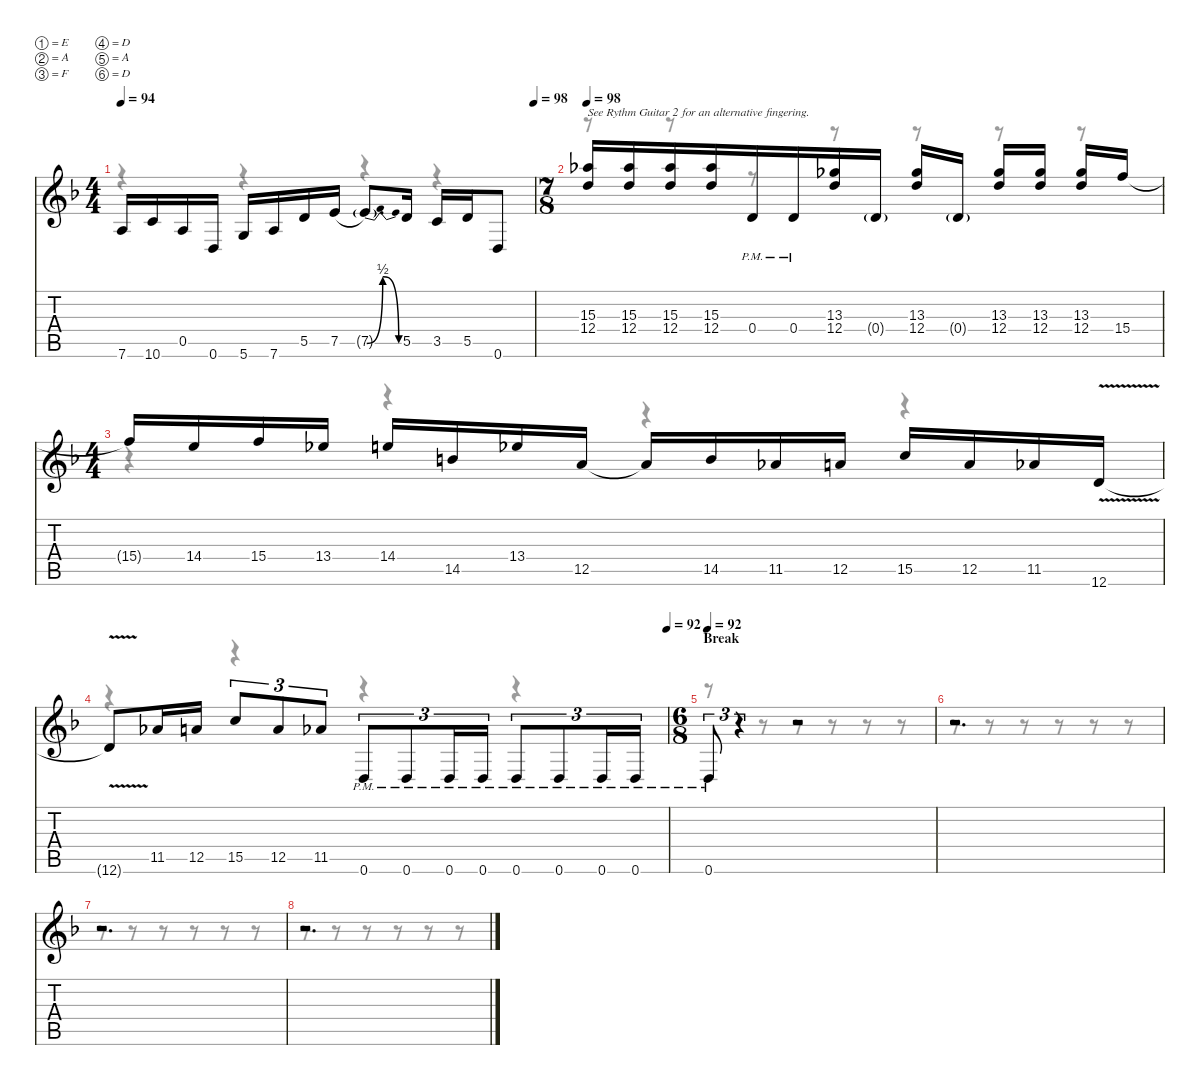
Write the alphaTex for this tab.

\defaultSystemsLayout 4
\hideDynamics
\bracketExtendMode nobrackets
\singleTrackTrackNamePolicy hidden
\multiTrackTrackNamePolicy hidden
\otherSystemsTrackNameOrientation horizontal
\track ("M. Akerfeldt" "dist.guit.") {defaultSystemsLayout 4 instrument distortionguitar}
\staff {score tabs}
\tuning (E4 A3 F3 D3 A2 D2)
\voice
\ts (4 4)
\tempo 94
\tempo (98 1)
\clef g2
\ks dminor
7.6{acc forcenatural}.16{dy ff beam Up} 10.6{acc forcenatural}.16{beam Up} 0.5{acc forcenatural}.16{beam Up} 0.6{acc forcenatural}.16{beam Up} 5.6{acc forcenatural}.16{beam Up} 7.6{acc forcenatural}.16{beam Up} 5.5{acc forcenatural}.16{beam Up} 7.5{be (hold 0 0 60 0) acc forcenatural}.16{beam Up} 7.5{be (bendrelease 0 0 30 2 30 2 60 0) t acc forcenatural}.8{d beam Up} 5.5{acc forcenatural}.16{beam Up} 3.5{acc forcenatural}.16{beam Up} 5.5{acc forcenatural}.16{beam Up} 0.6{acc forcenatural}.8{beam Up} |
\ts (7 8)
\beaming (8 4 1 1 1)
\tempo 98
(15.3{acc b} 12.4{acc forcenatural}).16{txt "See Rythm Guitar 2 for an alternative fingering." dy f beam Up} (15.3{acc b} 12.4{acc forcenatural}).16{beam Up} (15.3{acc b} 12.4{acc forcenatural}).16{beam Up} (15.3{acc b} 12.4{acc forcenatural}).16{beam Up} 0.4{pm acc forcenatural}.16{dy ff beam Up} 0.4{pm acc forcenatural}.16{beam Up} (13.3{acc b} 12.4{acc forcenatural}).16{dy f beam Up} 0.4{g acc forcenatural}.16{dy ff beam Up} (13.3{acc b} 12.4{acc forcenatural}).16{dy f beam Up} 0.4{g acc forcenatural}.16{dy fff beam Up} (13.3{acc b} 12.4{acc forcenatural}).16{dy f beam Up} (13.3{acc b} 12.4{acc forcenatural}).16{beam Up} (13.3{acc b} 12.4{acc forcenatural}).16{beam Up} 15.4{acc forcenatural}.16{beam Up} |
\ts (4 4)
\beaming (8 2 2 2 2)
15.4{t acc forcenatural}.16{beam Up} 14.4{acc forcenatural}.16{beam Up} 15.4{acc forcenatural}.16{beam Up} 13.4{acc b}.16{beam Up} 14.4{acc forcenatural}.16{beam Up} 14.5{acc forcenatural}.16{beam Up} 13.4{acc b}.16{beam Up} 12.5{acc forcenatural}.16{beam Up} 12.5{t acc forcenatural}.16{beam Up} 14.5{acc forcenatural}.16{beam Up} 11.5{acc b}.16{beam Up} 12.5{acc forcenatural}.16{beam Up} 15.5{acc forcenatural}.16{beam Up} 12.5{acc forcenatural}.16{beam Up} 11.5{acc b}.16{beam Up} 12.6{v acc forcenatural}.16{beam Up} |
\tempo (92 1)
12.6{v t acc forcenatural}.8{beam Up} 11.5{acc b}.16{beam Up} 12.5{acc forcenatural}.16{beam Up} 15.5{acc forcenatural}.8{tu (3 2) beam Up} 12.5{acc forcenatural}.8{tu (3 2) beam Up} 11.5{acc b}.8{tu (3 2) beam Up} 0.6{pm acc forcenatural}.8{tu (3 2) dy ff beam Up} 0.6{pm acc forcenatural}.8{tu (3 2) beam Up} 0.6{pm acc forcenatural}.16{tu (3 2) beam Up} 0.6{pm acc forcenatural}.16{tu (3 2) beam Up} 0.6{pm acc forcenatural}.8{tu (3 2) beam Up} 0.6{pm acc forcenatural}.8{tu (3 2) beam Up} 0.6{pm acc forcenatural}.16{tu (3 2) beam Up} 0.6{pm acc forcenatural}.16{tu (3 2) beam Up} |
\ts (6 8)
\beaming (8 3 1 1 1)
\section ("" "Break")
\tempo 92
0.6{pm acc forcenatural}.8{tu (3 2) beam Up} r.4{tu (3 2) beam Up} r.2{beam Up} |
r.2{d beam Up} |
r.2{d beam Up} |
r.2{d beam Up}
\voice
\clef g2
\ottava regular
\simile none
\ks dminor
r.4{dy mf beam Down} r.4{beam Down} r.4{beam Down} r.4{beam Down} |
r.8{beam Down} r.8{beam Down} r.8{beam Down} r.8{beam Down} r.8{beam Down} r.8{beam Down} r.8{beam Down} |
r.4{beam Down} r.4{beam Down} r.4{beam Down} r.4{beam Down} |
r.4{beam Down} r.4{beam Down} r.4{beam Down} r.4{beam Down} |
r.8{beam Down} r.8{beam Down} r.8{beam Down} r.8{beam Down} r.8{beam Down} r.8{beam Down} |
r.8{beam Down} r.8{beam Down} r.8{beam Down} r.8{beam Down} r.8{beam Down} r.8{beam Down} |
r.8{beam Down} r.8{beam Down} r.8{beam Down} r.8{beam Down} r.8{beam Down} r.8{beam Down} |
r.8{beam Down} r.8{beam Down} r.8{beam Down} r.8{beam Down} r.8{beam Down} r.8{beam Down}
